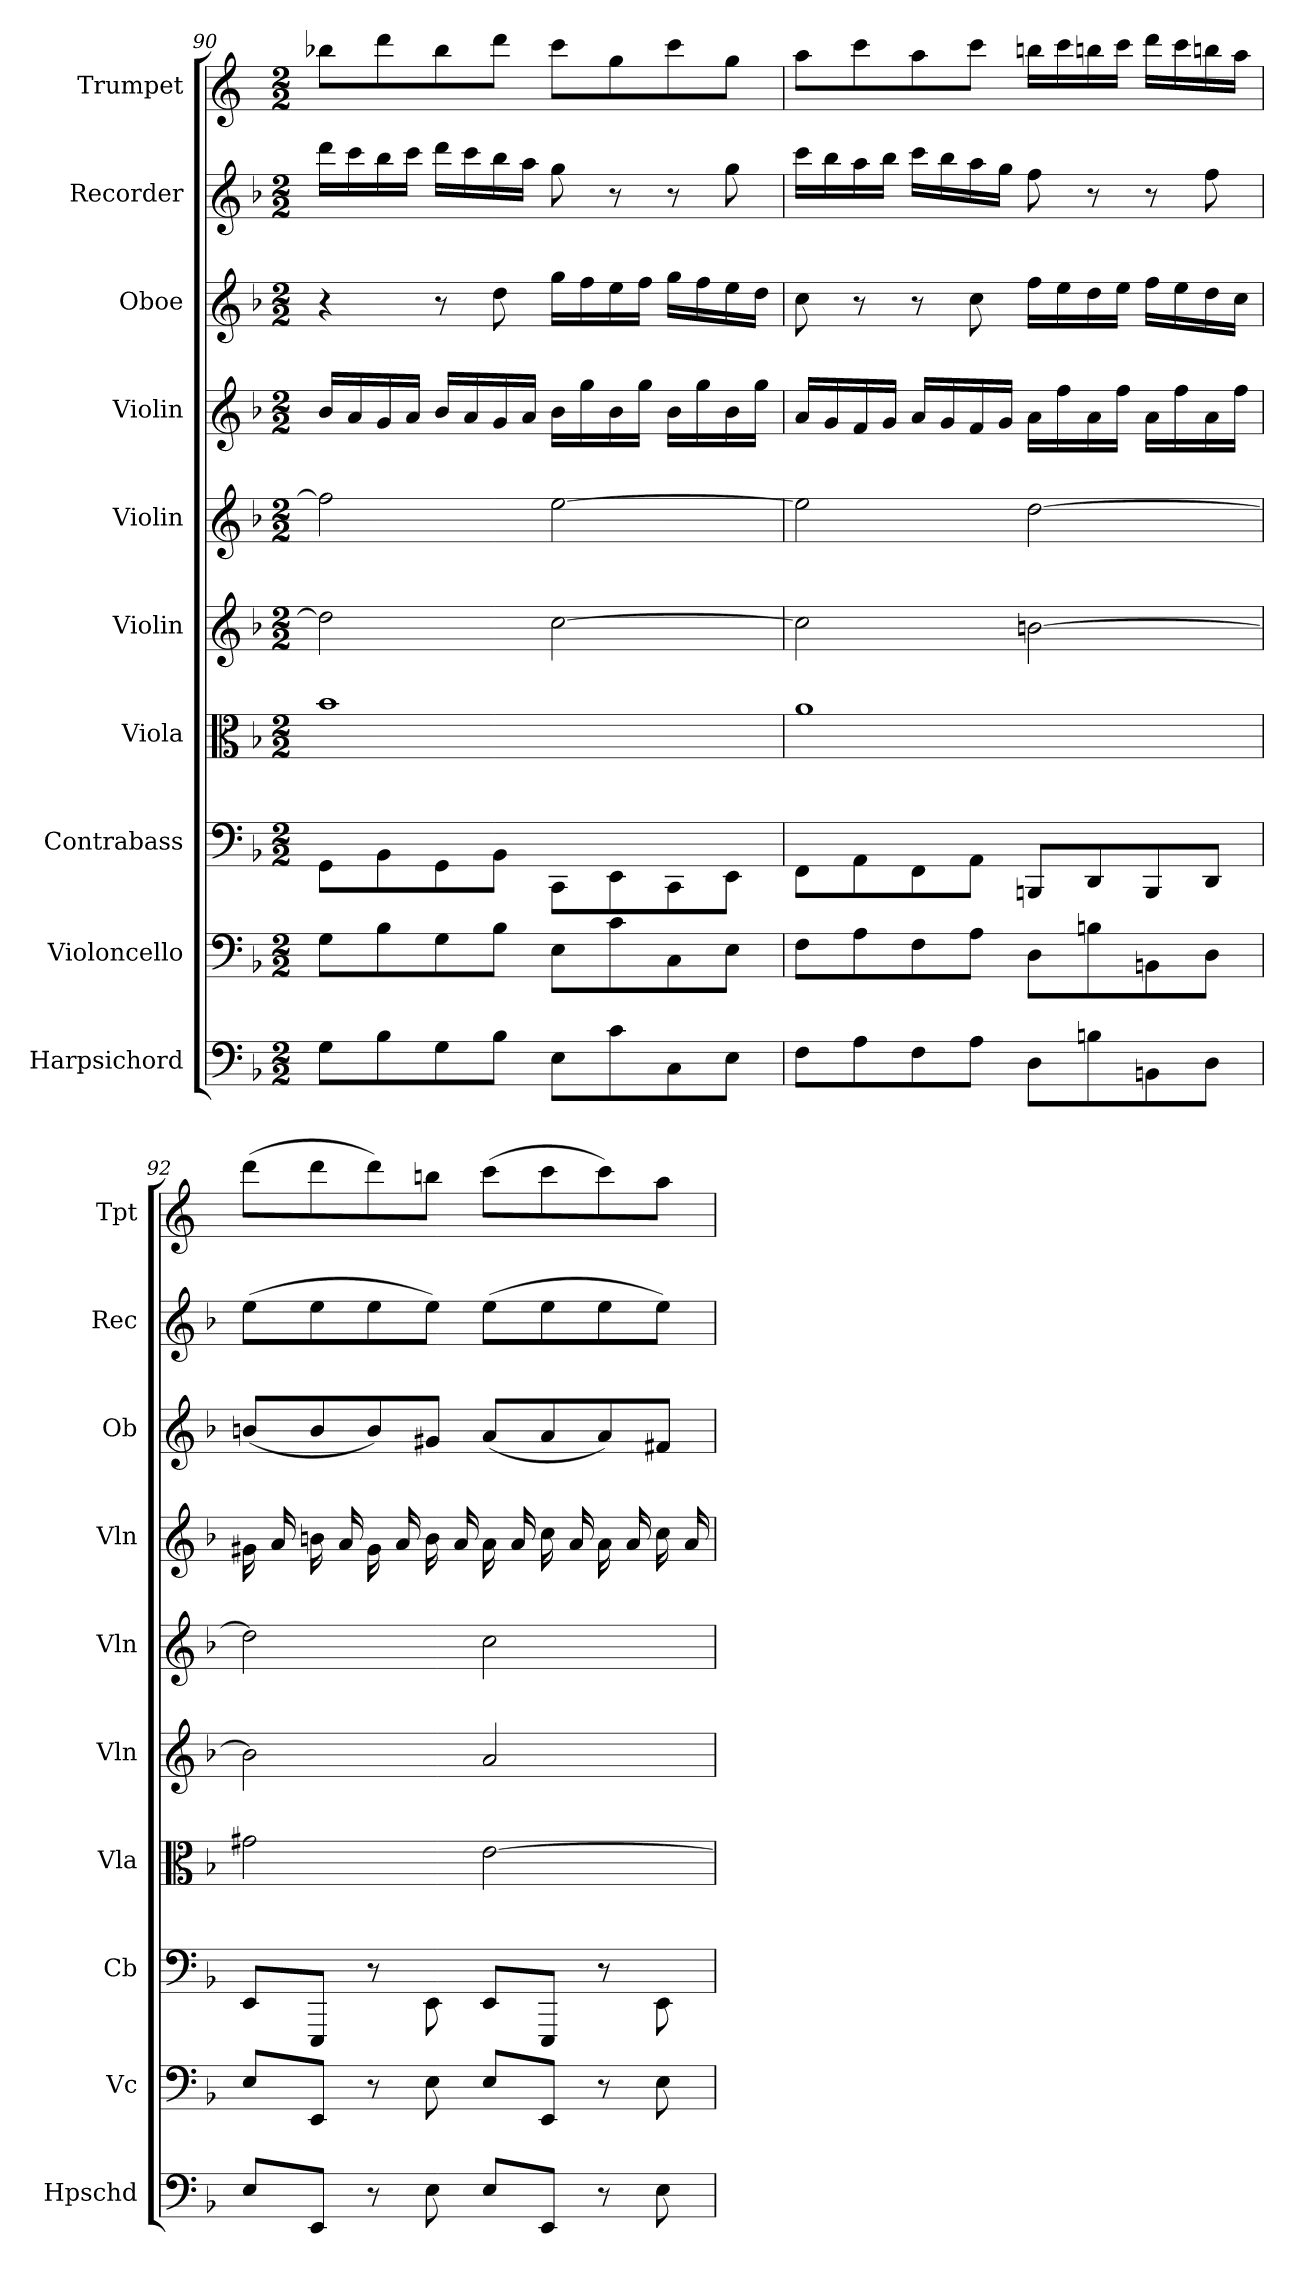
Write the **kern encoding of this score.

**kern	**kern	**kern	**kern	**kern	**kern	**kern	**kern	**kern	**kern
*part10	*part9	*part8	*part7	*part6	*part5	*part4	*part3	*part2	*part1
*staff10	*staff9	*staff8	*staff7	*staff6	*staff5	*staff4	*staff3	*staff2	*staff1
*I"Harpsichord	*I"Violoncello	*I"Contrabass	*I"Viola	*I"Violin	*I"Violin	*I"Violin	*I"Oboe	*I"Recorder	*I"Trumpet
*I'Hpschd	*I'Vc	*I'Cb	*I'Vla	*I'Vln	*I'Vln	*I'Vln	*I'Ob	*I'Rec	*I'Tpt
*clefF4	*clefF4	*clefF4	*clefC3	*clefG2	*clefG2	*clefG2	*clefG2	*clefG2	*clefG2
*	*	*ITrd7c12	*	*	*	*	*	*	*ITrd1c2
*k[b-]	*k[b-]	*k[b-]	*k[b-]	*k[b-]	*k[b-]	*k[b-]	*k[b-]	*k[b-]	*k[b-e-]
*F:	*F:	*F:	*F:	*F:	*F:	*F:	*F:	*F:	*B-:
*M2/2	*M2/2	*M2/2	*M2/2	*M2/2	*M2/2	*M2/2	*M2/2	*M2/2	*M2/2
=90	=90	=90	=90	=90	=90	=90	=90	=90	=90
8G\L	8G\L	8GGG\L	1b-\	2dd\]	2ff\]	16b-/LL	4r	16ddd\LL	8aa-X\L
.	.	.	.	.	.	16a/	.	16ccc\	.
8B-\	8B-\	8BBB-\	.	.	.	16g/	.	16bb-\	8ccc\
.	.	.	.	.	.	16a/JJ	.	16ccc\JJ	.
8G\	8G\	8GGG\	.	.	.	16b-/LL	8r	16ddd\LL	8aa-\
.	.	.	.	.	.	16a/	.	16ccc\	.
8B-\J	8B-\J	8BBB-\J	.	.	.	16g/	8dd\	16bb-\	8ccc\J
.	.	.	.	.	.	16a/JJ	.	16aa\JJ	.
8E\L	8E\L	8CCC\L	.	[2cc\	[2ee\	16b-\LL	16gg\LL	8gg\	8bb-\L
.	.	.	.	.	.	16gg\	16ff\	.	.
8c\	8c\	8EEE\	.	.	.	16b-\	16ee\	8r	8ff\
.	.	.	.	.	.	16gg\JJ	16ff\JJ	.	.
8C\	8C\	8CCC\	.	.	.	16b-\LL	16gg\LL	8r	8bb-\
.	.	.	.	.	.	16gg\	16ff\	.	.
8E\J	8E\J	8EEE\J	.	.	.	16b-\	16ee\	8gg\	8ff\J
.	.	.	.	.	.	16gg\JJ	16dd\JJ	.	.
=91	=91	=91	=91	=91	=91	=91	=91	=91	=91
8F\L	8F\L	8FFF\L	1a\	2cc\]	2ee\]	16a/LL	8cc\	16ccc\LL	8gg\L
.	.	.	.	.	.	16g/	.	16bb-\	.
8A\	8A\	8AAA\	.	.	.	16f/	8r	16aa\	8bb-\
.	.	.	.	.	.	16g/JJ	.	16bb-\JJ	.
8F\	8F\	8FFF\	.	.	.	16a/LL	8r	16ccc\LL	8gg\
.	.	.	.	.	.	16g/	.	16bb-\	.
8A\J	8A\J	8AAA\J	.	.	.	16f/	8cc\	16aa\	8bb-\J
.	.	.	.	.	.	16g/JJ	.	16gg\JJ	.
8D\L	8D\L	8BBBBn/L	.	[2bn\	[2dd\	16a\LL	16ff\LL	8ff\	16aan\LL
.	.	.	.	.	.	16ff\	16ee\	.	16bb-\
8Bn\	8Bn\	8DDD/	.	.	.	16a\	16dd\	8r	16aan\
.	.	.	.	.	.	16ff\JJ	16ee\JJ	.	16bb-\JJ
8BBn\	8BBn\	8BBBB/	.	.	.	16a\LL	16ff\LL	8r	16ccc\LL
.	.	.	.	.	.	16ff\	16ee\	.	16bb-\
8D\J	8D\J	8DDD/J	.	.	.	16a\	16dd\	8ff\	16aan\
.	.	.	.	.	.	16ff\JJ	16cc\JJ	.	16gg\JJ
=92	=92	=92	=92	=92	=92	=92	=92	=92	=92
8E/L	8E/L	8EEE/L	2g#X\	2b\]	2dd\]	16g#\	(8bn/L	(8ee\L	(8ccc\L
.	.	.	.	.	.	16a/	.	.	.
8EE/J	8EE/J	8EEEE/J	.	.	.	16b\	8b/	8ee\	8ccc\
.	.	.	.	.	.	16a/	.	.	.
8r	8r	8r	.	.	.	16g#\	8b/)	8ee\	8ccc\)
.	.	.	.	.	.	16a/	.	.	.
8E\	8E\	8EEE\	.	.	.	16b\	8g#X/J	8ee\J)	8aan\J
.	.	.	.	.	.	16a/	.	.	.
8E/L	8E/L	8EEE/L	[2e\	2a/	2cc\	16a\	(8a/L	(8ee\L	(8bb-\L
.	.	.	.	.	.	16a/	.	.	.
8EE/J	8EE/J	8EEEE/J	.	.	.	16cc\	8a/	8ee\	8bb-\
.	.	.	.	.	.	16a/	.	.	.
8r	8r	8r	.	.	.	16a\	8a/)	8ee\	8bb-\)
.	.	.	.	.	.	16a/	.	.	.
8E\	8E\	8EEE\	.	.	.	16cc\	8f#X/J	8ee\J)	8gg\J
.	.	.	.	.	.	16a/	.	.	.
=	=	=	=	=	=	=	=	=	=
*-	*-	*-	*-	*-	*-	*-	*-	*-	*-
